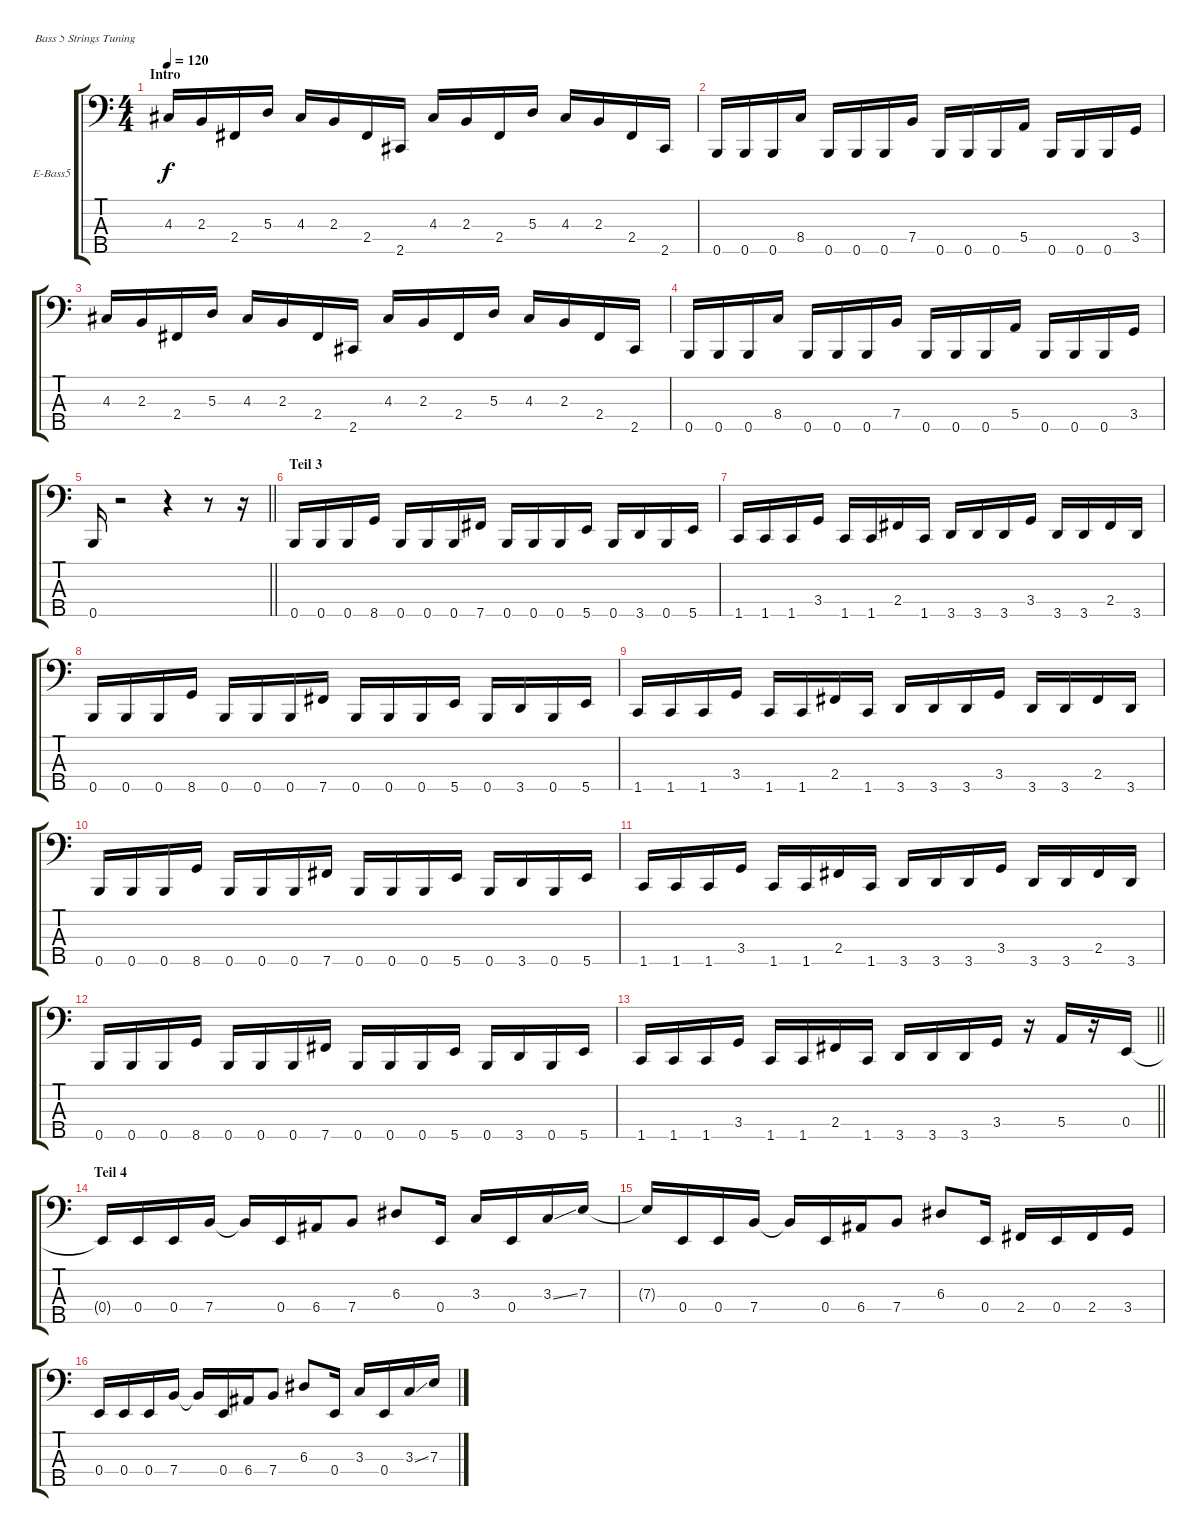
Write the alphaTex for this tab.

\bracketExtendMode groupsimilarinstruments
\firstSystemTrackNameOrientation horizontal
\otherSystemsTrackNameOrientation horizontal
\track ("Bass" "E-Bass5") {instrument electricbasspick}
\staff {score tabs}
\tuning (G2 D2 A1 E1 B0)
\ts (4 4)
\beaming (8 2 2 2 2)
\section ("" "Intro")
\tempo 120
\clef f4
\ks c
4.3.16{dy f instrument electricbasspick} 2.3.16 2.4.16 5.3.16 4.3.16 2.3.16 2.4.16 2.5.16 4.3.16 2.3.16 2.4.16 5.3.16 4.3.16 2.3.16 2.4.16 2.5.16 |
0.5.16 0.5.16 0.5.16 8.4.16 0.5.16 0.5.16 0.5.16 7.4.16 0.5.16 0.5.16 0.5.16 5.4.16 0.5.16 0.5.16 0.5.16 3.4.16 |
4.3.16 2.3.16 2.4.16 5.3.16 4.3.16 2.3.16 2.4.16 2.5.16 4.3.16 2.3.16 2.4.16 5.3.16 4.3.16 2.3.16 2.4.16 2.5.16 |
0.5.16 0.5.16 0.5.16 8.4.16 0.5.16 0.5.16 0.5.16 7.4.16 0.5.16 0.5.16 0.5.16 5.4.16 0.5.16 0.5.16 0.5.16 3.4.16 |
\barLineRight lightlight
0.5.16 r.2 r.4 r.8 r.16 |
\section ("" "Teil 3")
0.5.16 0.5.16 0.5.16 8.5.16 0.5.16 0.5.16 0.5.16 7.5.16 0.5.16 0.5.16 0.5.16 5.5.16 0.5.16 3.5.16 0.5.16 5.5.16 |
1.5.16 1.5.16 1.5.16 3.4.16 1.5.16 1.5.16 2.4.16 1.5.16 3.5.16 3.5.16 3.5.16 3.4.16 3.5.16 3.5.16 2.4.16 3.5.16 |
0.5.16 0.5.16 0.5.16 8.5.16 0.5.16 0.5.16 0.5.16 7.5.16 0.5.16 0.5.16 0.5.16 5.5.16 0.5.16 3.5.16 0.5.16 5.5.16 |
1.5.16 1.5.16 1.5.16 3.4.16 1.5.16 1.5.16 2.4.16 1.5.16 3.5.16 3.5.16 3.5.16 3.4.16 3.5.16 3.5.16 2.4.16 3.5.16 |
0.5.16 0.5.16 0.5.16 8.5.16 0.5.16 0.5.16 0.5.16 7.5.16 0.5.16 0.5.16 0.5.16 5.5.16 0.5.16 3.5.16 0.5.16 5.5.16 |
1.5.16 1.5.16 1.5.16 3.4.16 1.5.16 1.5.16 2.4.16 1.5.16 3.5.16 3.5.16 3.5.16 3.4.16 3.5.16 3.5.16 2.4.16 3.5.16 |
0.5.16 0.5.16 0.5.16 8.5.16 0.5.16 0.5.16 0.5.16 7.5.16 0.5.16 0.5.16 0.5.16 5.5.16 0.5.16 3.5.16 0.5.16 5.5.16 |
\barLineRight lightlight
1.5.16 1.5.16 1.5.16 3.4.16 1.5.16 1.5.16 2.4.16 1.5.16 3.5.16 3.5.16 3.5.16 3.4.16 r.16 5.4.16 r.16 0.4.16 |
\section ("" "Teil 4")
0.4{t}.16 0.4.16 0.4.16 7.4.16 7.4{t}.16 0.4.16 6.4.16 7.4.8 6.3.8 0.4.16 3.3.16 0.4.16 3.3{ss}.16 7.3.16 |
7.3{t}.16 0.4.16 0.4.16 7.4.16 7.4{t}.16 0.4.16 6.4.16 7.4.8 6.3.8 0.4.16 2.4.16 0.4.16 2.4.16 3.4.16 |
0.4.16 0.4.16 0.4.16 7.4.16 7.4{t}.16 0.4.16 6.4.16 7.4.8 6.3.8 0.4.16 3.3.16 0.4.16 3.3{ss}.16 7.3.16
